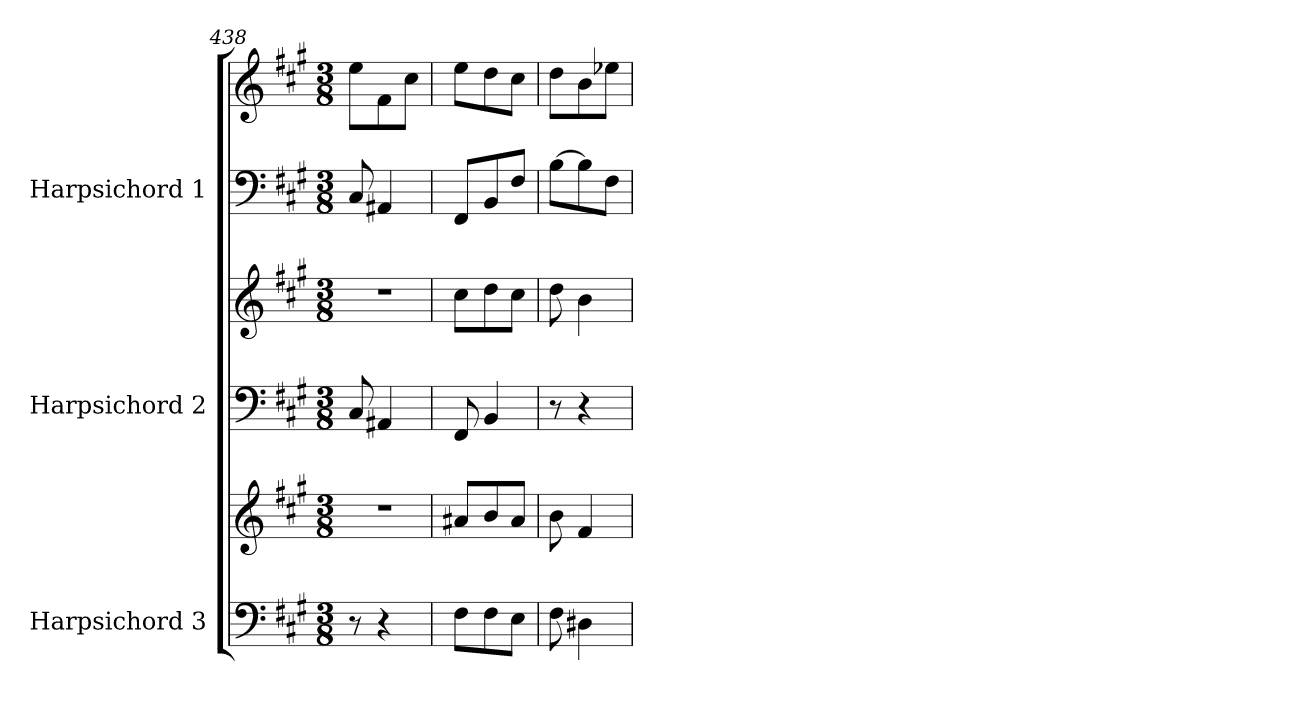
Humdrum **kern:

**kern	**kern	**kern	**kern	**kern	**kern
*part3	*part3	*part2	*part2	*part1	*part1
*staff6	*staff5	*staff4	*staff3	*staff2	*staff1
*I"Harpsichord 3	*	*I"Harpsichord 2	*	*I"Harpsichord 1	*
*I'Hp	*	*I'Hp	*	*I'Hp	*
*clefF4	*clefG2	*clefF4	*clefG2	*clefF4	*clefG2
*k[f#c#g#]	*k[f#c#g#]	*k[f#c#g#]	*k[f#c#g#]	*k[f#c#g#]	*k[f#c#g#]
*M3/8	*M3/8	*M3/8	*M3/8	*M3/8	*M3/8
=438	=438	=438	=438	=438	=438
8r	4.r	8C#/	4.r	8C#/	8ee\L
4r	.	4AA#X/	.	4AA#X/	8f#\
.	.	.	.	.	8cc#\J
=439	=439	=439	=439	=439	=439
8F#\L	8a#X/L	8FF#/	8cc#\L	8FF#/L	8ee\L
8F#\	8b/	4BB/	8dd\	8BB/	8dd\
8E\J	8a#/J	.	8cc#\J	8F#/J	8cc#\J
=440	=440	=440	=440	=440	=440
8F#\	8b\	8r	8dd\	[8B\L	8dd\L
4D#X\	4f#/	4r	4b\	8B\]	8b\
.	.	.	.	8F#\J	8ee-X\J
=	=	=	=	=	=
*-	*-	*-	*-	*-	*-
